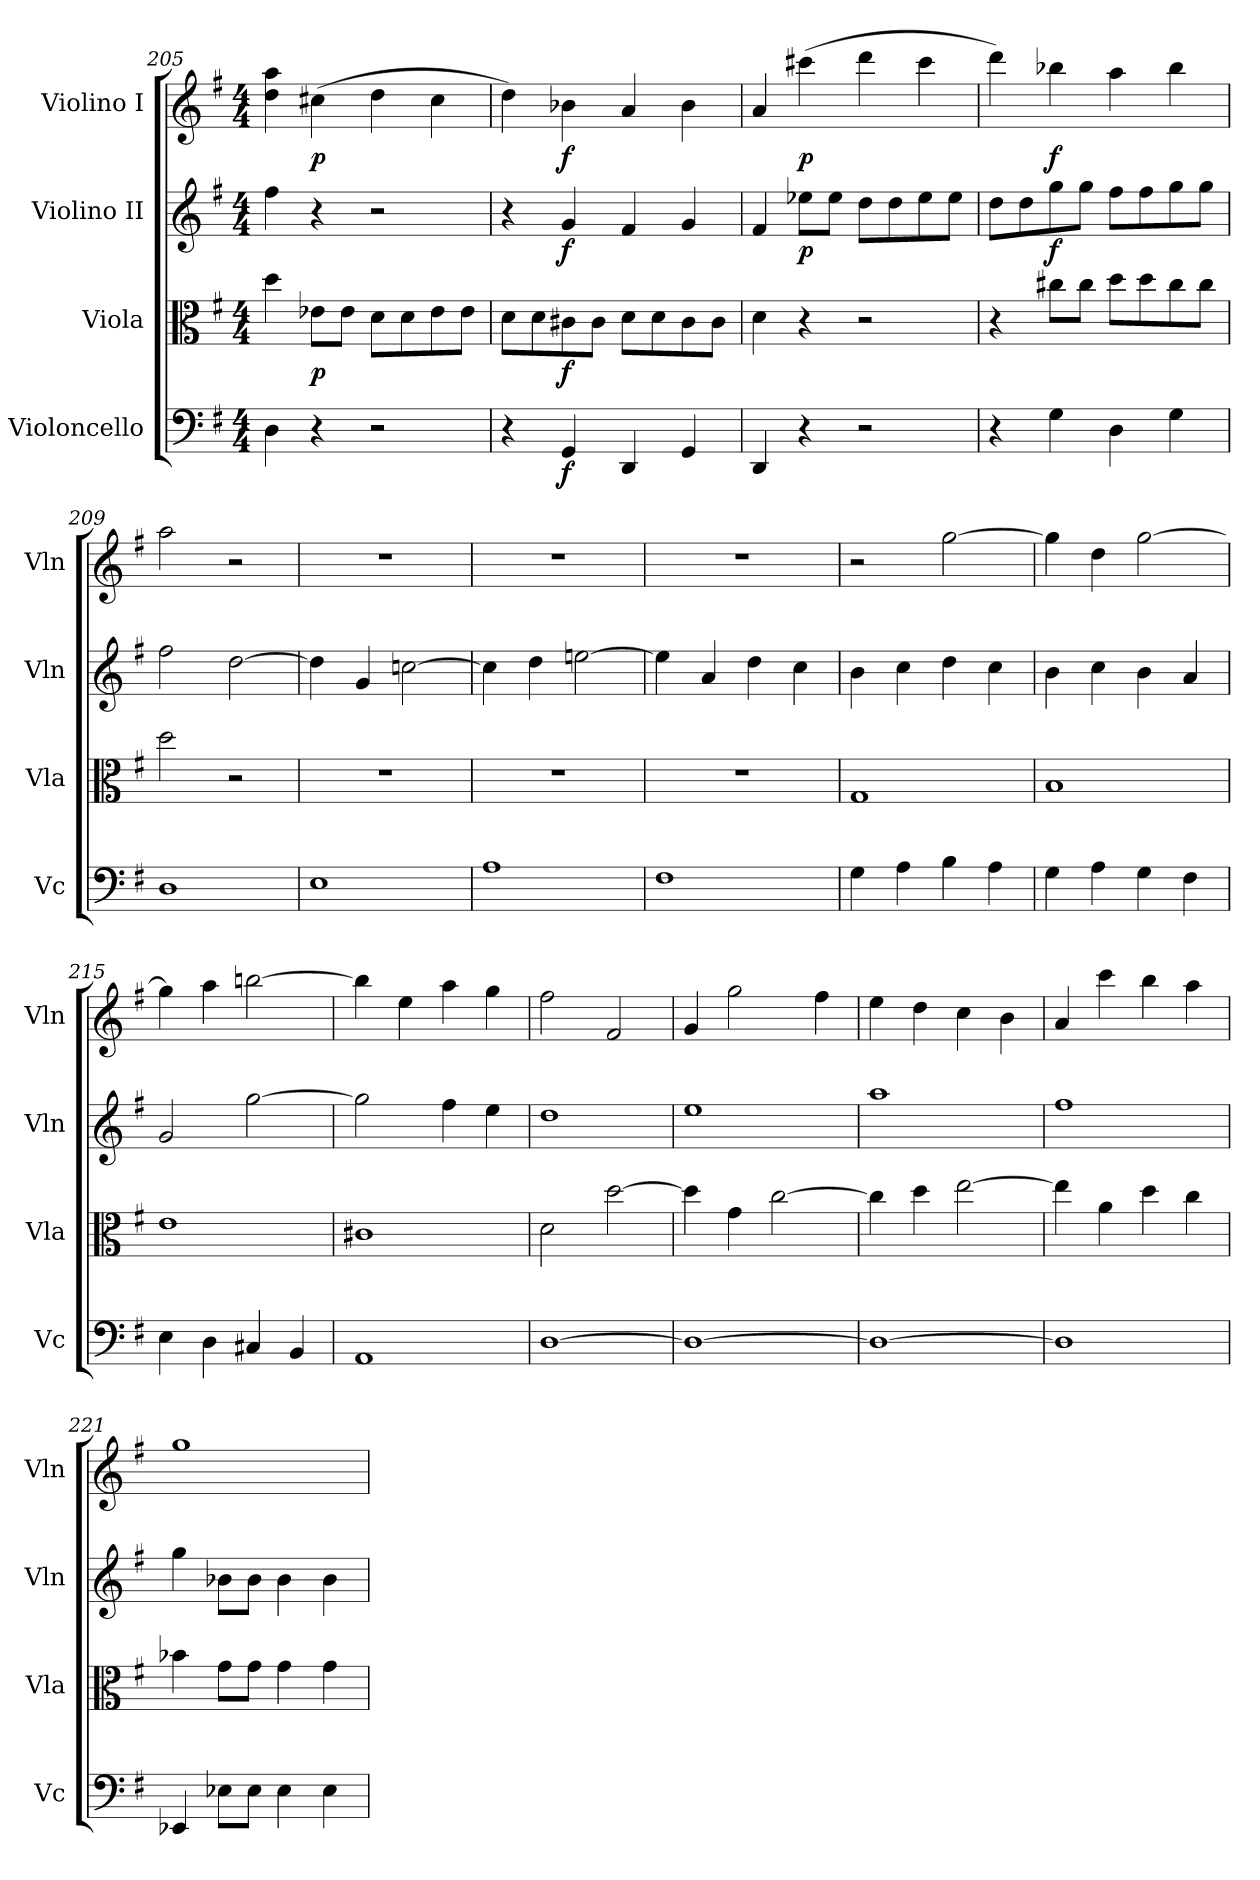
**kern	**dynam	**kern	**dynam	**kern	**dynam	**kern	**dynam
*part4	*part4	*part3	*part3	*part2	*part2	*part1	*part1
*staff4	*staff4	*staff3	*staff3	*staff2	*staff2	*staff1	*staff1
*I"Violoncello	*	*I"Viola	*	*I"Violino II	*	*I"Violino I	*
*I'Vc	*	*I'Vla	*	*I'Vln	*	*I'Vln	*
*clefF4	*	*clefC3	*	*clefG2	*	*clefG2	*
*k[f#]	*	*k[f#]	*	*k[f#]	*	*k[f#]	*
*G:	*	*G:	*	*G:	*	*G:	*
*M4/4	*	*M4/4	*	*M4/4	*	*M4/4	*
=205	=205	=205	=205	=205	=205	=205	=205
4D	.	4dd	.	4ff#	.	4aa 4dd	.
4r	.	8e-XL	p	4r	.	(4cc#X	p
.	.	8e-J	.	.	.	.	.
2r	.	8dL	.	2r	.	4dd	.
.	.	8d	.	.	.	.	.
.	.	8e-	.	.	.	4cc#	.
.	.	8e-J	.	.	.	.	.
=206	=206	=206	=206	=206	=206	=206	=206
4r	.	8dL	.	4r	.	4dd)	.
.	.	8d	.	.	.	.	.
4GG	f	8c#X	f	4g	f	4b-X	f
.	.	8c#J	.	.	.	.	.
4DD	.	8dL	.	4f#	.	4a	.
.	.	8d	.	.	.	.	.
4GG	.	8c#	.	4g	.	4b-	.
.	.	8c#J	.	.	.	.	.
!!LO:PB:g=z
=207	=207	=207	=207	=207	=207	=207	=207
4DD	.	4d	.	4f#	.	4a	.
4r	.	4r	.	8ee-XL	p	(4ccc#X	p
.	.	.	.	8ee-J	.	.	.
2r	.	2r	.	8ddL	.	4ddd	.
.	.	.	.	8dd	.	.	.
.	.	.	.	8ee-	.	4ccc#	.
.	.	.	.	8ee-J	.	.	.
=208	=208	=208	=208	=208	=208	=208	=208
4r	.	4r	.	8ddL	.	4ddd)	.
.	.	.	.	8dd	.	.	.
4G	.	8cc#XL	.	8gg	f	4bb-X	f
.	.	8cc#J	.	8ggJ	.	.	.
4D	.	8ddL	.	8ff#L	.	4aa	.
.	.	8dd	.	8ff#	.	.	.
4G	.	8cc#	.	8gg	.	4bb-	.
.	.	8cc#J	.	8ggJ	.	.	.
=209	=209	=209	=209	=209	=209	=209	=209
1D	.	2dd	.	2ff#	.	2aa	.
.	.	2r	.	[2dd	.	2r	.
=210	=210	=210	=210	=210	=210	=210	=210
1E	.	1r	.	4dd]	.	1r	.
.	.	.	.	4g	.	.	.
.	.	.	.	[2ccn	.	.	.
=211	=211	=211	=211	=211	=211	=211	=211
1A	.	1r	.	4cc]	.	1r	.
.	.	.	.	4dd	.	.	.
.	.	.	.	[2een	.	.	.
=212	=212	=212	=212	=212	=212	=212	=212
1F#	.	1r	.	4ee]	.	1r	.
.	.	.	.	4a	.	.	.
.	.	.	.	4dd	.	.	.
.	.	.	.	4cc	.	.	.
=213	=213	=213	=213	=213	=213	=213	=213
4G	.	1G	.	4b	.	2r	.
4A	.	.	.	4cc	.	.	.
4B	.	.	.	4dd	.	[2gg	.
4A	.	.	.	4cc	.	.	.
=214	=214	=214	=214	=214	=214	=214	=214
4G	.	1B	.	4b	.	4gg]	.
4A	.	.	.	4cc	.	4dd	.
4G	.	.	.	4b	.	[2gg	.
4F#	.	.	.	4a	.	.	.
=215	=215	=215	=215	=215	=215	=215	=215
4E	.	1e	.	2g	.	4gg]	.
4D	.	.	.	.	.	4aa	.
4C#X	.	.	.	[2gg	.	[2bbn	.
4BB	.	.	.	.	.	.	.
!!LO:LB:g=z
=216	=216	=216	=216	=216	=216	=216	=216
1AA	.	1c#X	.	2gg]	.	4bb]	.
.	.	.	.	.	.	4ee	.
.	.	.	.	4ff#	.	4aa	.
.	.	.	.	4ee	.	4gg	.
=217	=217	=217	=217	=217	=217	=217	=217
[1D	.	2d	.	1dd	.	2ff#	.
.	.	[2dd	.	.	.	2f#	.
=218	=218	=218	=218	=218	=218	=218	=218
1D_	.	4dd]	.	1ee	.	4g	.
.	.	4g	.	.	.	2gg	.
.	.	[2cc	.	.	.	.	.
.	.	.	.	.	.	4ff#	.
=219	=219	=219	=219	=219	=219	=219	=219
1D_	.	4cc]	.	1aa	.	4ee	.
.	.	4dd	.	.	.	4dd	.
.	.	[2ee	.	.	.	4cc	.
.	.	.	.	.	.	4b	.
=220	=220	=220	=220	=220	=220	=220	=220
1D]	.	4ee]	.	1ff#	.	4a	.
.	.	4a	.	.	.	4ccc	.
.	.	4dd	.	.	.	4bb	.
.	.	4cc	.	.	.	4aa	.
=221	=221	=221	=221	=221	=221	=221	=221
4EE-X	.	4b-X	.	4gg	.	1gg	.
8E-XL	.	8gL	.	8b-XL	.	.	.
8E-J	.	8gJ	.	8b-J	.	.	.
4E-	.	4g	.	4b-	.	.	.
4E-	.	4g	.	4b-	.	.	.
=	=	=	=	=	=	=	=
*-	*-	*-	*-	*-	*-	*-	*-
